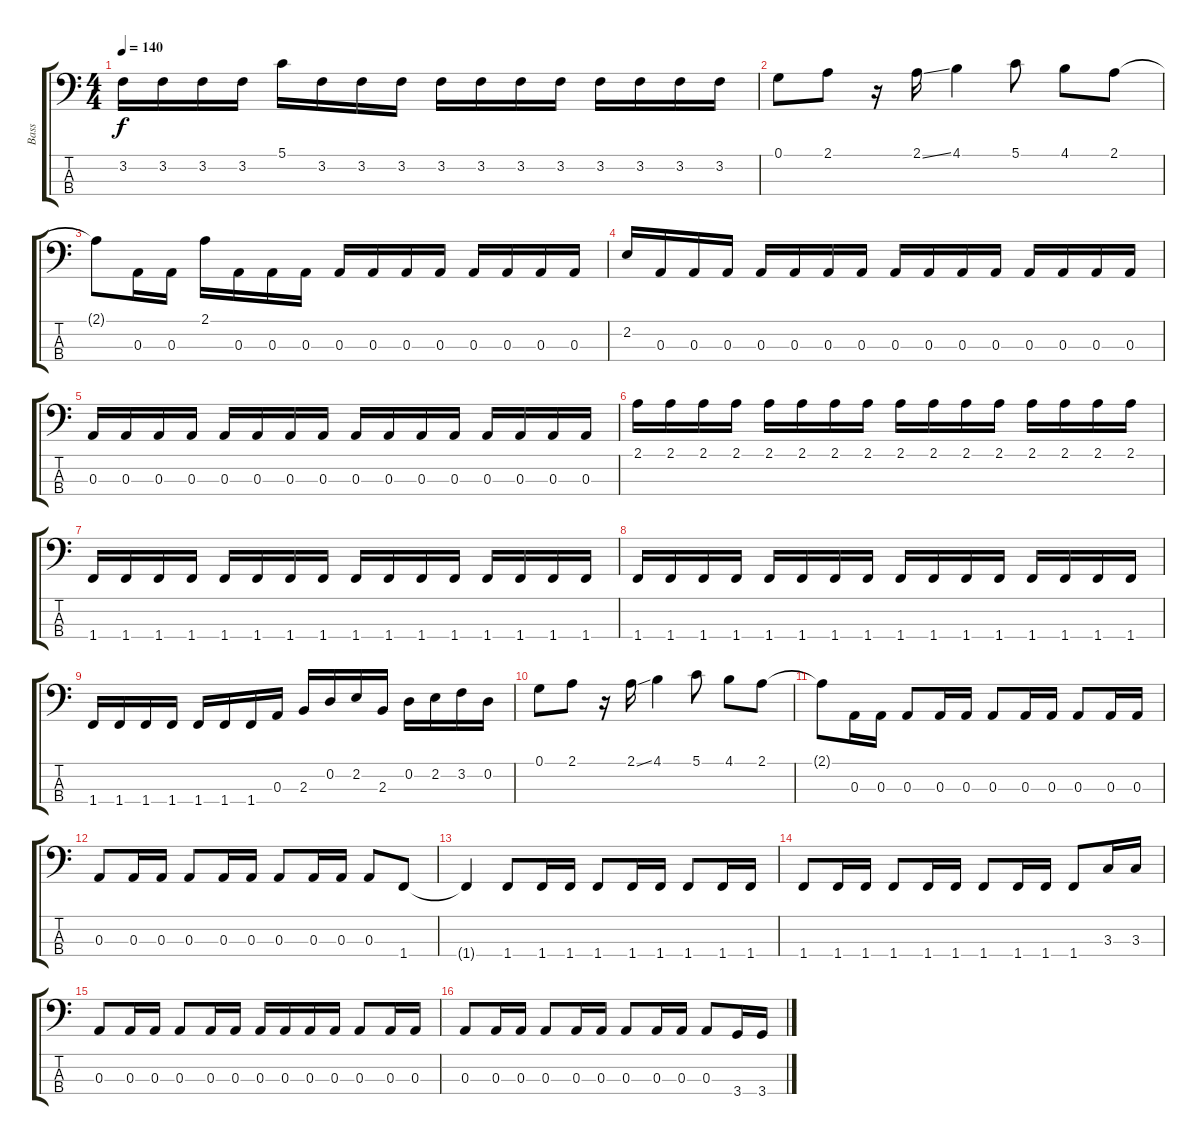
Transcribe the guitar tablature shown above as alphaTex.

\track ("Bass" "Bass") {instrument electricbassfinger}
\staff {score tabs}
\tuning (G2 D2 A1 E1) {hide}
\ts (4 4)
\tempo 140
\clef f4
\ks c
3.2.16{dy f} 3.2.16 3.2.16 3.2.16 5.1.16 3.2.16 3.2.16 3.2.16 3.2.16 3.2.16 3.2.16 3.2.16 3.2.16 3.2.16 3.2.16 3.2.16 |
0.1.8 2.1.8 r.16 2.1{ss}.16 4.1.4 5.1.8 4.1.8 2.1.8 |
2.1{t}.8 0.3.16 0.3.16 2.1.16 0.3.16 0.3.16 0.3.16 0.3.16 0.3.16 0.3.16 0.3.16 0.3.16 0.3.16 0.3.16 0.3.16 |
2.2.16 0.3.16 0.3.16 0.3.16 0.3.16 0.3.16 0.3.16 0.3.16 0.3.16 0.3.16 0.3.16 0.3.16 0.3.16 0.3.16 0.3.16 0.3.16 |
0.3.16 0.3.16 0.3.16 0.3.16 0.3.16 0.3.16 0.3.16 0.3.16 0.3.16 0.3.16 0.3.16 0.3.16 0.3.16 0.3.16 0.3.16 0.3.16 |
2.1.16 2.1.16 2.1.16 2.1.16 2.1.16 2.1.16 2.1.16 2.1.16 2.1.16 2.1.16 2.1.16 2.1.16 2.1.16 2.1.16 2.1.16 2.1.16 |
1.4.16 1.4.16 1.4.16 1.4.16 1.4.16 1.4.16 1.4.16 1.4.16 1.4.16 1.4.16 1.4.16 1.4.16 1.4.16 1.4.16 1.4.16 1.4.16 |
1.4.16 1.4.16 1.4.16 1.4.16 1.4.16 1.4.16 1.4.16 1.4.16 1.4.16 1.4.16 1.4.16 1.4.16 1.4.16 1.4.16 1.4.16 1.4.16 |
1.4.16 1.4.16 1.4.16 1.4.16 1.4.16 1.4.16 1.4.16 0.3.16 2.3.16 0.2.16 2.2.16 2.3.16 0.2.16 2.2.16 3.2.16 0.2.16 |
0.1.8 2.1.8 r.16 2.1{ss}.16 4.1.4 5.1.8 4.1.8 2.1.8 |
2.1{t}.8 0.3.16 0.3.16 0.3.8 0.3.16 0.3.16 0.3.8 0.3.16 0.3.16 0.3.8 0.3.16 0.3.16 |
0.3.8 0.3.16 0.3.16 0.3.8 0.3.16 0.3.16 0.3.8 0.3.16 0.3.16 0.3.8 1.4.8 |
1.4{t}.4 1.4.8 1.4.16 1.4.16 1.4.8 1.4.16 1.4.16 1.4.8 1.4.16 1.4.16 |
1.4.8 1.4.16 1.4.16 1.4.8 1.4.16 1.4.16 1.4.8 1.4.16 1.4.16 1.4.8 3.3.16 3.3.16 |
0.3.8 0.3.16 0.3.16 0.3.8 0.3.16 0.3.16 0.3.16 0.3.16 0.3.16 0.3.16 0.3.8 0.3.16 0.3.16 |
0.3.8 0.3.16 0.3.16 0.3.8 0.3.16 0.3.16 0.3.8 0.3.16 0.3.16 0.3.8 3.4.16 3.4.16
